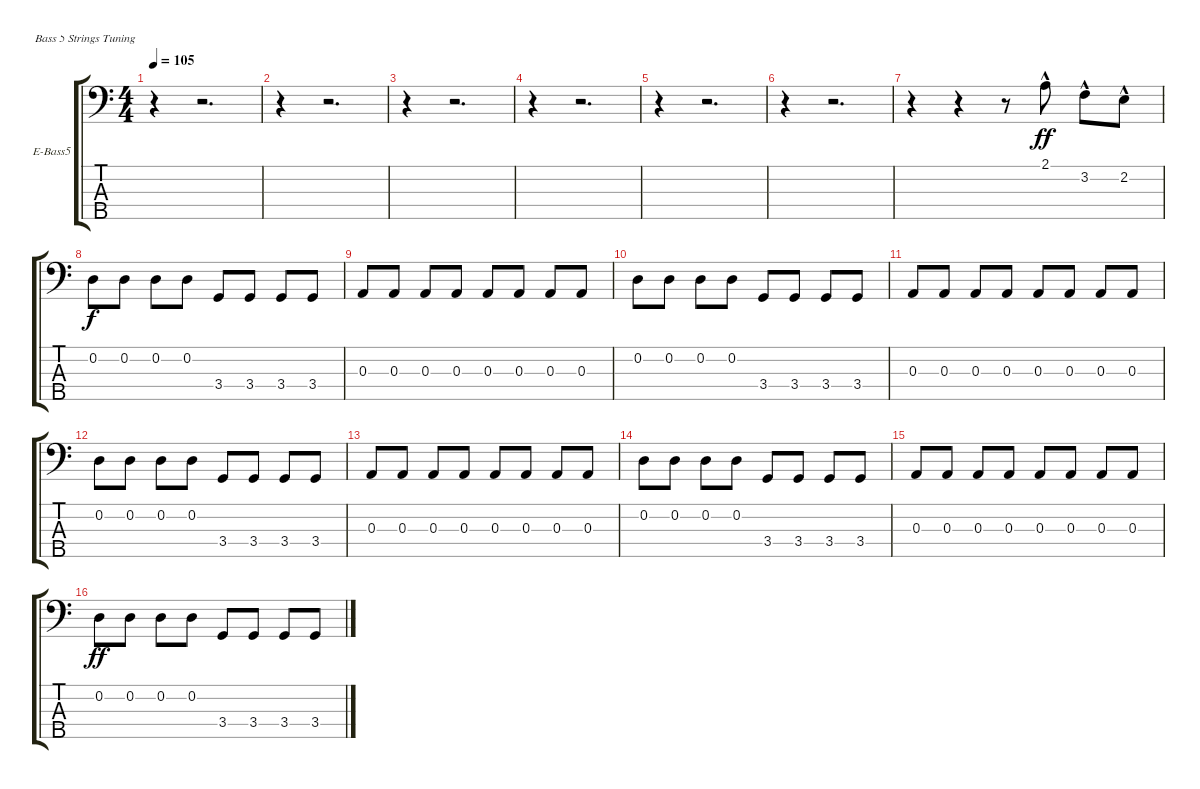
\bracketExtendMode groupsimilarinstruments
\firstSystemTrackNameOrientation horizontal
\otherSystemsTrackNameOrientation horizontal
\track ("Bass guitar" "E-Bass5") {instrument slapbass1}
\staff {score tabs}
\tuning (G2 D2 A1 E1 B0)
\ts (4 4)
\tempo 105
\clef f4
\ks c
r.4{dy ff} r.2{d} |
r.4 r.2{d} |
r.4 r.2{d} |
r.4 r.2{d} |
r.4 r.2{d} |
r.4 r.2{d} |
r.4 r.4 r.8 2.1{hac}.8 3.2{hac}.8 2.2{hac}.8 |
0.2.8{dy f} 0.2.8 0.2.8 0.2.8 3.4.8 3.4.8 3.4.8 3.4.8 |
0.3.8 0.3.8 0.3.8 0.3.8 0.3.8 0.3.8 0.3.8 0.3.8 |
0.2.8 0.2.8 0.2.8 0.2.8 3.4.8 3.4.8 3.4.8 3.4.8 |
0.3.8 0.3.8 0.3.8 0.3.8 0.3.8 0.3.8 0.3.8 0.3.8 |
0.2.8 0.2.8 0.2.8 0.2.8 3.4.8 3.4.8 3.4.8 3.4.8 |
0.3.8 0.3.8 0.3.8 0.3.8 0.3.8 0.3.8 0.3.8 0.3.8 |
0.2.8 0.2.8 0.2.8 0.2.8 3.4.8 3.4.8 3.4.8 3.4.8 |
0.3.8 0.3.8 0.3.8 0.3.8 0.3.8 0.3.8 0.3.8 0.3.8 |
0.2.8{dy ff} 0.2.8 0.2.8 0.2.8 3.4.8 3.4.8 3.4.8 3.4.8
